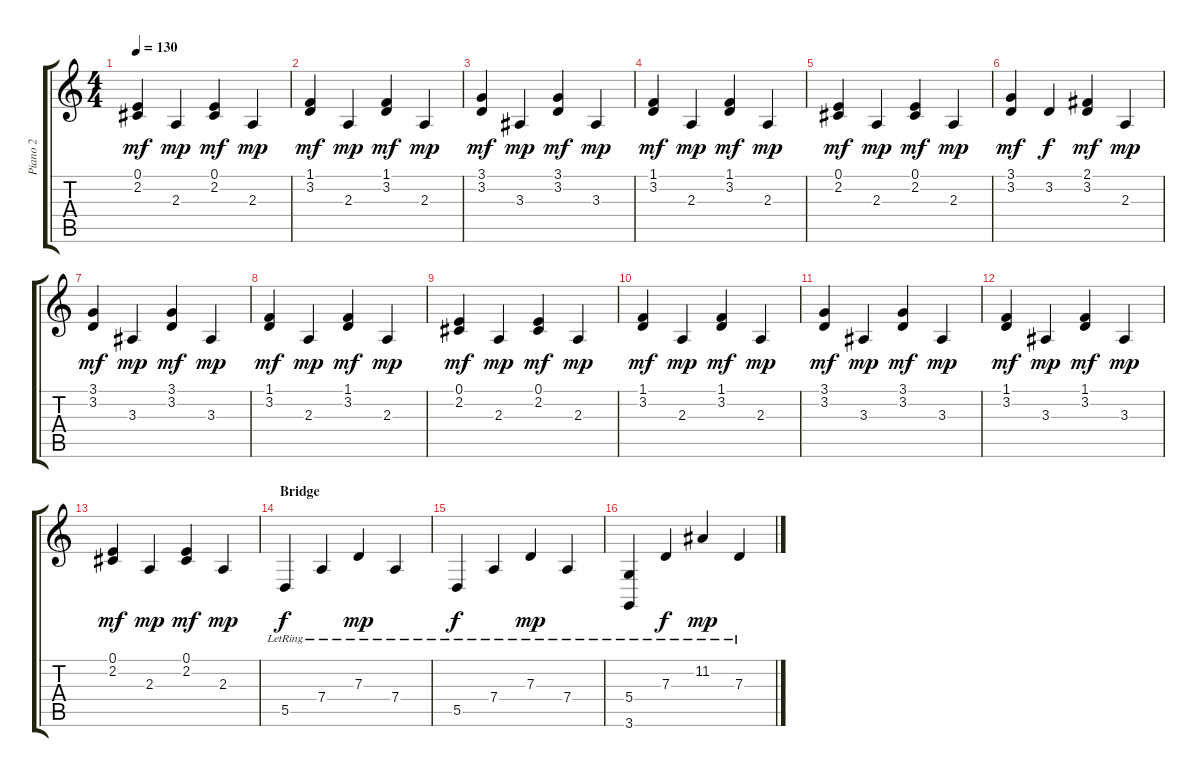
\track ("Piano 2" "Piano 2") {instrument acousticgrandpiano}
\staff {score tabs}
\tuning (E4 B3 G3 D3 A2 E2) {hide}
\ts (4 4)
\tempo 130
\clef g2
\ks c
(0.1 2.2).4{dy mf} 2.3.4{dy mp} (0.1 2.2).4{dy mf} 2.3.4{dy mp} |
(1.1 3.2).4{dy mf} 2.3.4{dy mp} (1.1 3.2).4{dy mf} 2.3.4{dy mp} |
(3.1 3.2).4{dy mf} 3.3.4{dy mp} (3.1 3.2).4{dy mf} 3.3.4{dy mp} |
(1.1 3.2).4{dy mf} 2.3.4{dy mp} (1.1 3.2).4{dy mf} 2.3.4{dy mp} |
(0.1 2.2).4{dy mf} 2.3.4{dy mp} (0.1 2.2).4{dy mf} 2.3.4{dy mp} |
(3.1 3.2).4{dy mf} 3.2.4{dy f} (2.1 3.2).4{dy mf} 2.3.4{dy mp} |
(3.1 3.2).4{dy mf} 3.3.4{dy mp} (3.1 3.2).4{dy mf} 3.3.4{dy mp} |
(1.1 3.2).4{dy mf} 2.3.4{dy mp} (1.1 3.2).4{dy mf} 2.3.4{dy mp} |
(0.1 2.2).4{dy mf} 2.3.4{dy mp} (0.1 2.2).4{dy mf} 2.3.4{dy mp} |
(1.1 3.2).4{dy mf} 2.3.4{dy mp} (1.1 3.2).4{dy mf} 2.3.4{dy mp} |
(3.1 3.2).4{dy mf} 3.3.4{dy mp} (3.1 3.2).4{dy mf} 3.3.4{dy mp} |
(1.1 3.2).4{dy mf} 3.3.4{dy mp} (1.1 3.2).4{dy mf} 3.3.4{dy mp} |
(0.1 2.2).4{dy mf} 2.3.4{dy mp} (0.1 2.2).4{dy mf} 2.3.4{dy mp} |
\section ("" "Bridge")
5.5{lr}.4{dy f} 7.4{lr}.4 7.3{lr}.4{dy mp} 7.4{lr}.4 |
5.5{lr}.4{dy f} 7.4{lr}.4 7.3{lr}.4{dy mp} 7.4{lr}.4 |
(5.4{lr} 3.6{lr}).4 7.3{lr}.4{dy f} 11.2{lr}.4{dy mp} 7.3{lr}.4
